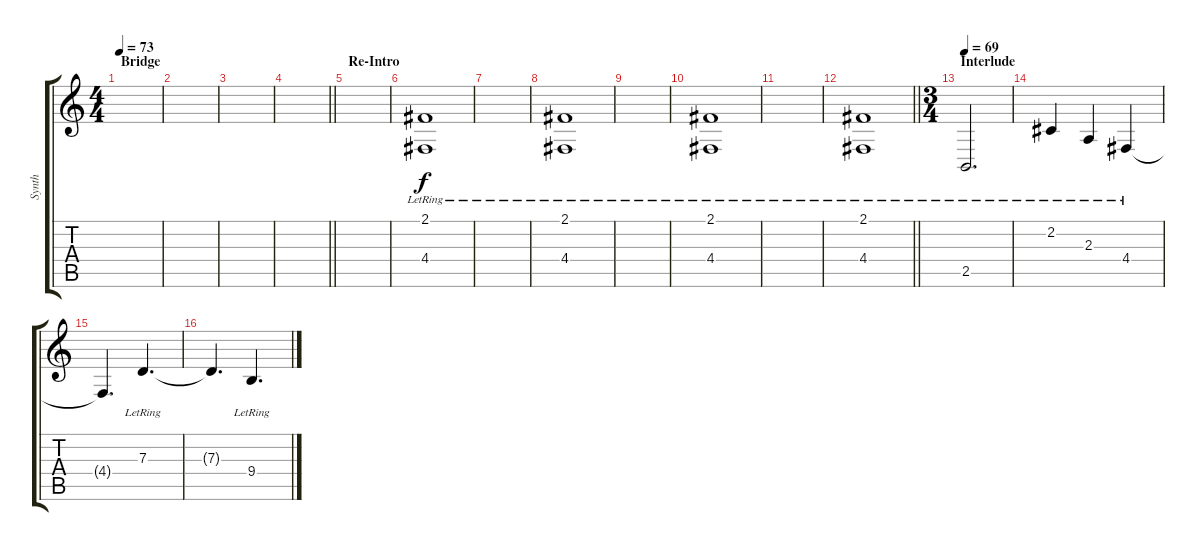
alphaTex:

\track ("Synth" "Synth") {instrument stringensemble2}
\staff {score tabs}
\tuning (E4 B3 G3 D3 A2 D2) {hide}
\ts (4 4)
\section ("" "Bridge")
\tempo 73
\clef g2
\ks c
|
|
|
\barLineRight lightlight
|
\section ("" "Re-Intro")
|
(2.1{lr} 4.4{lr}).1{volume 10} |
|
(2.1{lr} 4.4{lr}).1{volume 10} |
|
(2.1{lr} 4.4{lr}).1{volume 10} |
|
\barLineRight lightlight
(2.1{lr} 4.4{lr}).1{volume 10} |
\ts (3 4)
\section ("" "Interlude")
\tempo 69
2.5{lr}.2{d} |
2.2{lr}.4 2.3{lr}.4 4.4{lr}.4 |
4.4{t}.4{d} 7.3{lr}.4{d} |
7.3{t}.4{d} 9.4{lr}.4{d}
